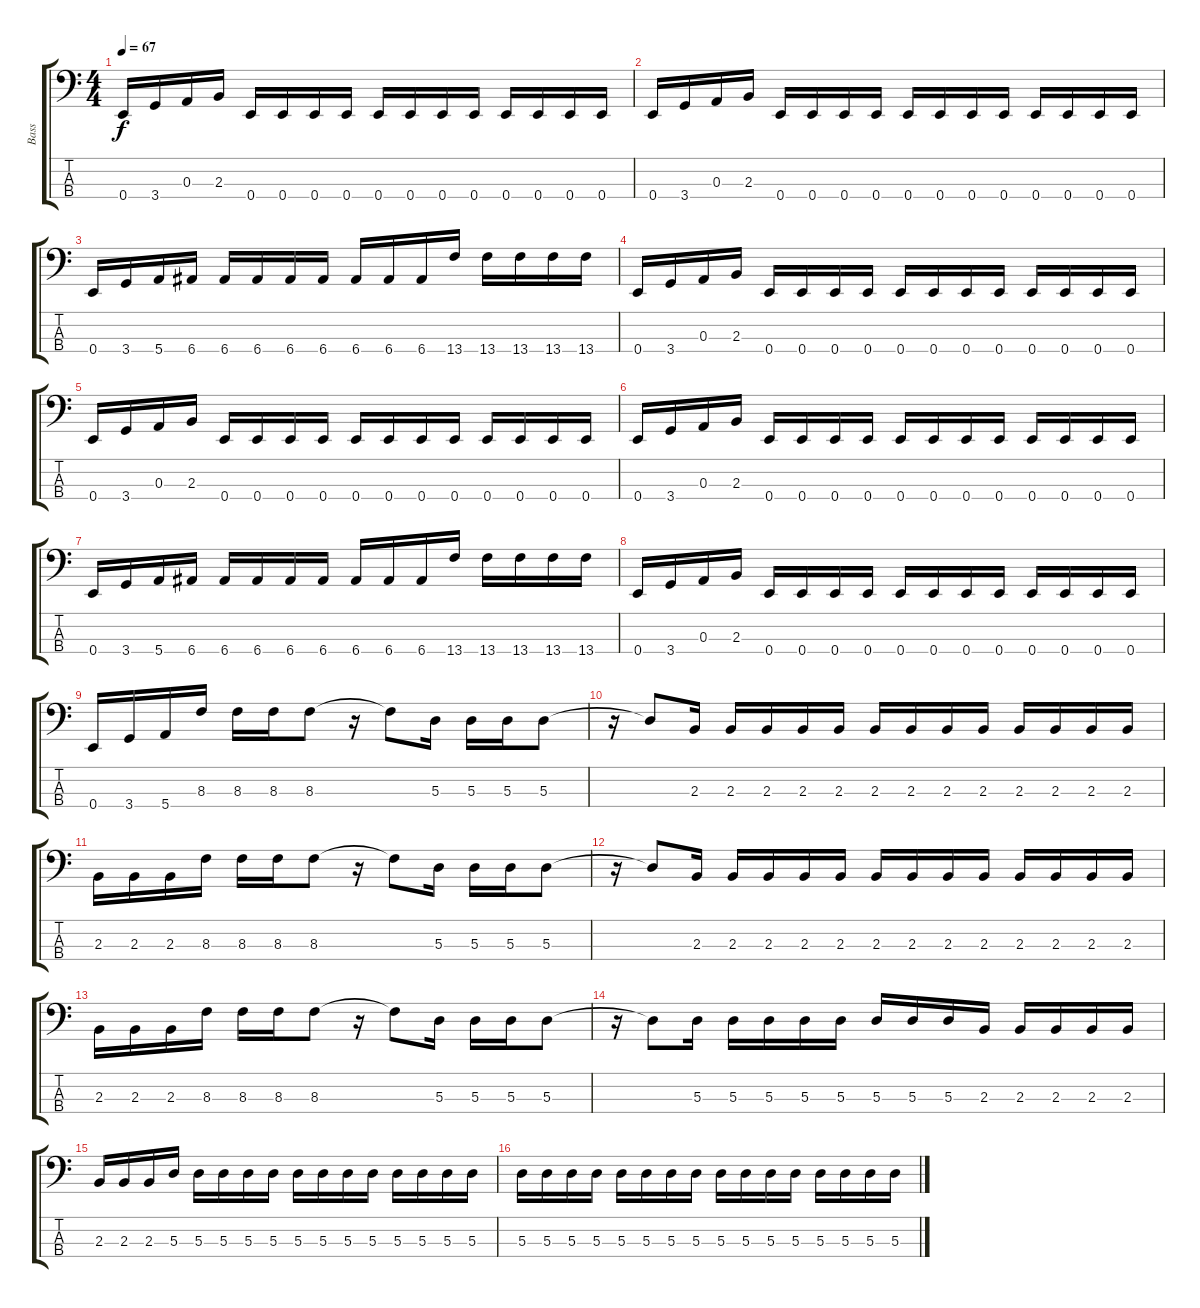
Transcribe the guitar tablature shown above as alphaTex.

\track ("Bass" "Bass") {instrument electricbasspick}
\staff {score tabs}
\tuning (G2 D2 A1 E1) {hide}
\ts (4 4)
\tempo 67
\clef f4
\ks c
0.4.16{dy f} 3.4.16 0.3.16 2.3.16 0.4.16 0.4.16 0.4.16 0.4.16 0.4.16 0.4.16 0.4.16 0.4.16 0.4.16 0.4.16 0.4.16 0.4.16 |
0.4.16 3.4.16 0.3.16 2.3.16 0.4.16 0.4.16 0.4.16 0.4.16 0.4.16 0.4.16 0.4.16 0.4.16 0.4.16 0.4.16 0.4.16 0.4.16 |
0.4.16 3.4.16 5.4.16 6.4.16 6.4.16 6.4.16 6.4.16 6.4.16 6.4.16 6.4.16 6.4.16 13.4.16 13.4.16 13.4.16 13.4.16 13.4.16 |
0.4.16 3.4.16 0.3.16 2.3.16 0.4.16 0.4.16 0.4.16 0.4.16 0.4.16 0.4.16 0.4.16 0.4.16 0.4.16 0.4.16 0.4.16 0.4.16 |
0.4.16 3.4.16 0.3.16 2.3.16 0.4.16 0.4.16 0.4.16 0.4.16 0.4.16 0.4.16 0.4.16 0.4.16 0.4.16 0.4.16 0.4.16 0.4.16 |
0.4.16 3.4.16 0.3.16 2.3.16 0.4.16 0.4.16 0.4.16 0.4.16 0.4.16 0.4.16 0.4.16 0.4.16 0.4.16 0.4.16 0.4.16 0.4.16 |
0.4.16 3.4.16 5.4.16 6.4.16 6.4.16 6.4.16 6.4.16 6.4.16 6.4.16 6.4.16 6.4.16 13.4.16 13.4.16 13.4.16 13.4.16 13.4.16 |
0.4.16 3.4.16 0.3.16 2.3.16 0.4.16 0.4.16 0.4.16 0.4.16 0.4.16 0.4.16 0.4.16 0.4.16 0.4.16 0.4.16 0.4.16 0.4.16 |
0.4.16 3.4.16 5.4.16 8.3.16 8.3.16 8.3.16 8.3.8 r.16 8.3{t}.8 5.3.16 5.3.16 5.3.16 5.3.8 |
r.16 5.3{t}.8 2.3.16 2.3.16 2.3.16 2.3.16 2.3.16 2.3.16 2.3.16 2.3.16 2.3.16 2.3.16 2.3.16 2.3.16 2.3.16 |
2.3.16 2.3.16 2.3.16 8.3.16 8.3.16 8.3.16 8.3.8 r.16 8.3{t}.8 5.3.16 5.3.16 5.3.16 5.3.8 |
r.16 5.3{t}.8 2.3.16 2.3.16 2.3.16 2.3.16 2.3.16 2.3.16 2.3.16 2.3.16 2.3.16 2.3.16 2.3.16 2.3.16 2.3.16 |
2.3.16 2.3.16 2.3.16 8.3.16 8.3.16 8.3.16 8.3.8 r.16 8.3{t}.8 5.3.16 5.3.16 5.3.16 5.3.8 |
r.16 5.3{t}.8 5.3.16 5.3.16 5.3.16 5.3.16 5.3.16 5.3.16 5.3.16 5.3.16 2.3.16 2.3.16 2.3.16 2.3.16 2.3.16 |
2.3.16 2.3.16 2.3.16 5.3.16 5.3.16 5.3.16 5.3.16 5.3.16 5.3.16 5.3.16 5.3.16 5.3.16 5.3.16 5.3.16 5.3.16 5.3.16 |
5.3.16 5.3.16 5.3.16 5.3.16 5.3.16 5.3.16 5.3.16 5.3.16 5.3.16 5.3.16 5.3.16 5.3.16 5.3.16 5.3.16 5.3.16 5.3.16
